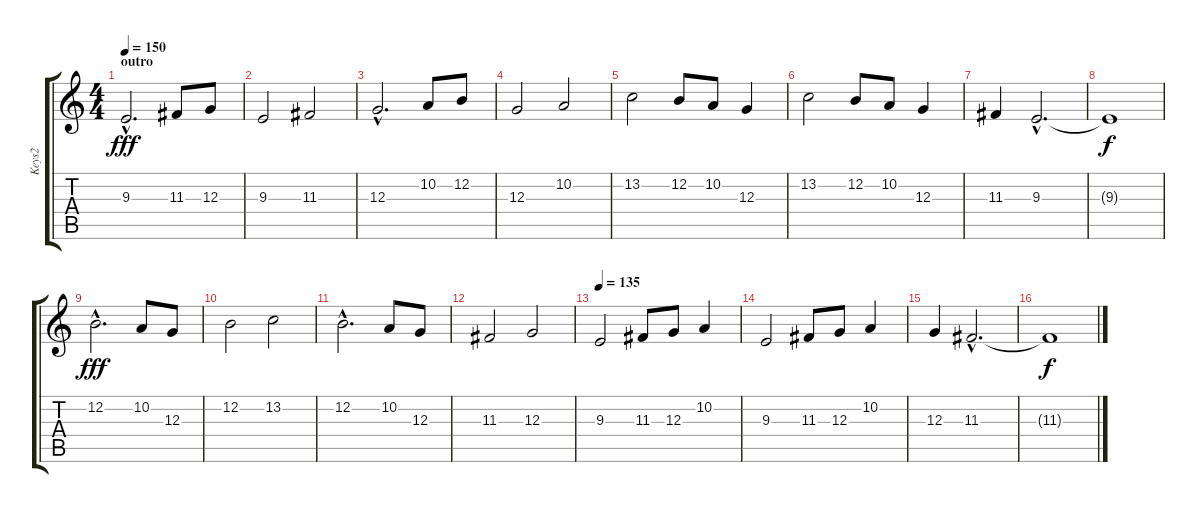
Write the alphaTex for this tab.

\track ("Keys2" "Keys2") {instrument stringensemble1}
\staff {score tabs}
\tuning (E4 B3 G3 D3 A2 E2) {hide}
\ts (4 4)
\section ("" "outro")
\tempo 150
\clef g2
\ks c
9.3{hac}.2{d dy fff} 11.3.8 12.3.8 |
9.3.2 11.3.2 |
12.3{hac}.2{d} 10.2.8 12.2.8 |
12.3.2 10.2.2 |
13.2.2 12.2.8 10.2.8 12.3.4 |
13.2.2 12.2.8 10.2.8 12.3.4 |
11.3.4 9.3{hac}.2{d} |
9.3{t}.1{dy f} |
12.2{hac}.2{d dy fff} 10.2.8 12.3.8 |
12.2.2 13.2.2 |
12.2{hac}.2{d} 10.2.8 12.3.8 |
11.3.2 12.3.2 |
\tempo 135
9.3.2 11.3.8 12.3.8 10.2.4 |
9.3.2 11.3.8 12.3.8 10.2.4 |
12.3.4 11.3{hac}.2{d} |
11.3{t}.1{dy f}
